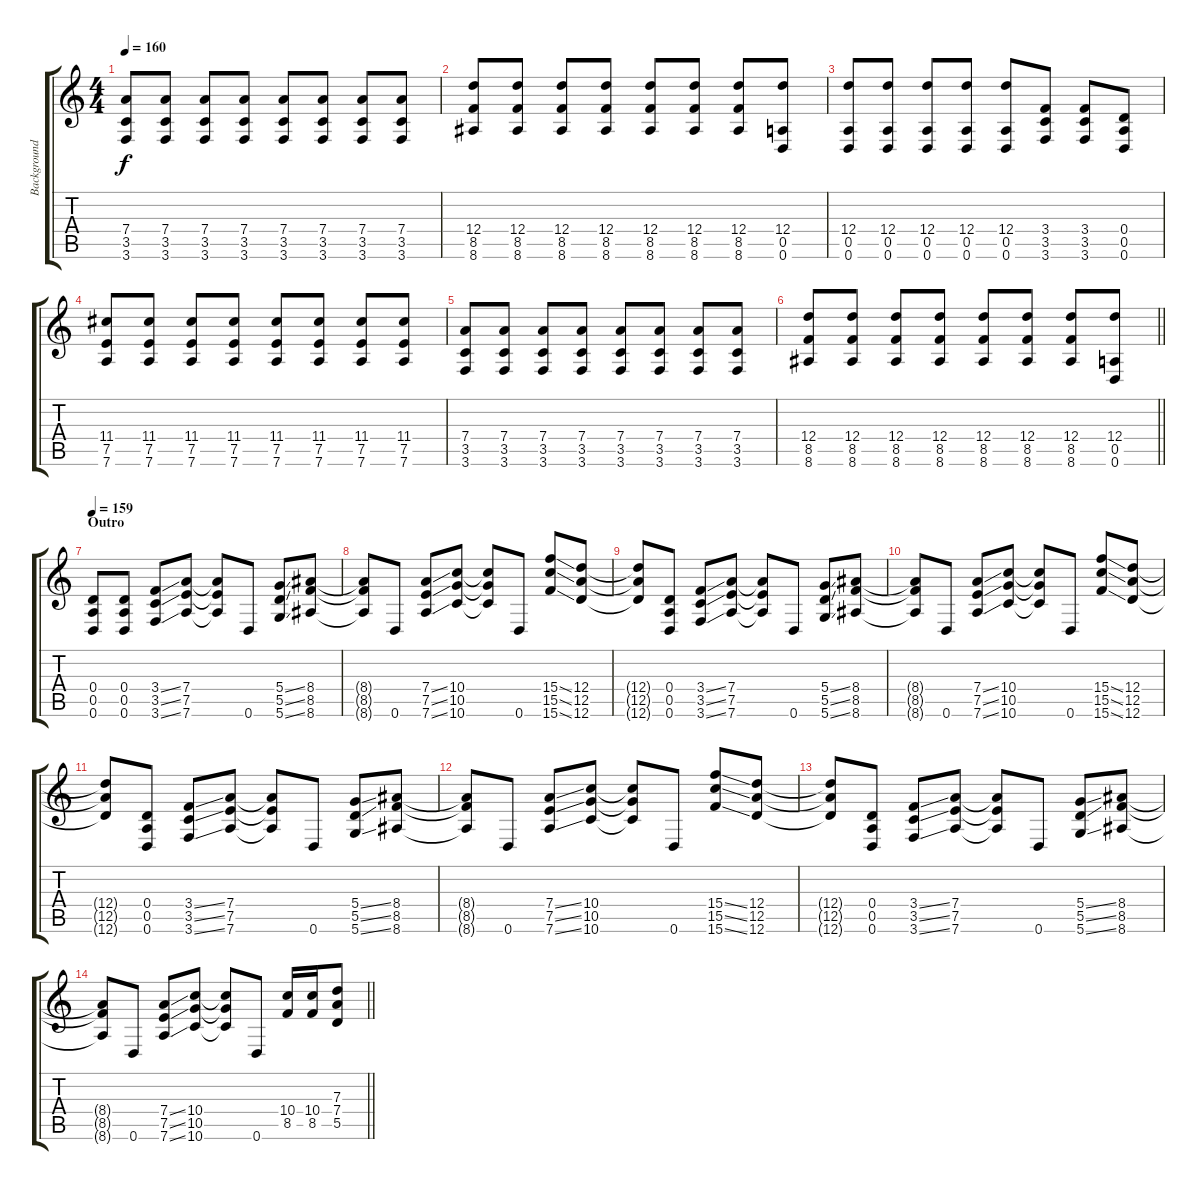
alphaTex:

\track ("Background Guitar" "Background") {instrument distortionguitar}
\staff {score tabs}
\tuning (E4 B3 G3 D3 A2 D2) {hide}
\ts (4 4)
\tempo 160
\clef g2
\ks c
(7.4 3.5 3.6).8{dy f} (7.4 3.5 3.6).8 (7.4 3.5 3.6).8 (7.4 3.5 3.6).8 (7.4 3.5 3.6).8 (7.4 3.5 3.6).8 (7.4 3.5 3.6).8 (7.4 3.5 3.6).8 |
(12.4 8.5 8.6).8 (12.4 8.5 8.6).8 (12.4 8.5 8.6).8 (12.4 8.5 8.6).8 (12.4 8.5 8.6).8 (12.4 8.5 8.6).8 (12.4 8.5 8.6).8 (12.4 0.5 0.6).8 |
(12.4 0.5 0.6).8 (12.4 0.5 0.6).8 (12.4 0.5 0.6).8 (12.4 0.5 0.6).8 (12.4 0.5 0.6).8 (3.4 3.5 3.6).8 (3.4 3.5 3.6).8 (0.4 0.5 0.6).8 |
(11.4 7.5 7.6).8 (11.4 7.5 7.6).8 (11.4 7.5 7.6).8 (11.4 7.5 7.6).8 (11.4 7.5 7.6).8 (11.4 7.5 7.6).8 (11.4 7.5 7.6).8 (11.4 7.5 7.6).8 |
(7.4 3.5 3.6).8 (7.4 3.5 3.6).8 (7.4 3.5 3.6).8 (7.4 3.5 3.6).8 (7.4 3.5 3.6).8 (7.4 3.5 3.6).8 (7.4 3.5 3.6).8 (7.4 3.5 3.6).8 |
\barLineRight lightlight
(12.4 8.5 8.6).8 (12.4 8.5 8.6).8 (12.4 8.5 8.6).8 (12.4 8.5 8.6).8 (12.4 8.5 8.6).8 (12.4 8.5 8.6).8 (12.4 8.5 8.6).8 (12.4 0.5 0.6).8 |
\section ("" "Outro")
\tempo 159
(0.4 0.5 0.6).8 (0.4 0.5 0.6).8 (3.4{ss} 3.5{ss} 3.6{ss}).8 (7.4 7.5 7.6).8 (7.4{t} 7.5{t} 7.6{t}).8 0.6.8 (5.4{ss} 5.5{ss} 5.6{ss}).8 (8.4 8.5 8.6).8 |
(8.4{t} 8.5{t} 8.6{t}).8 0.6.8 (7.4{ss} 7.5{ss} 7.6{ss}).8 (10.4 10.5 10.6).8 (10.4{t} 10.5{t} 10.6{t}).8 0.6.8 (15.4{ss} 15.5{ss} 15.6{ss}).8 (12.4 12.5 12.6).8 |
(12.4{t} 12.5{t} 12.6{t}).8 (0.4 0.5 0.6).8 (3.4{ss} 3.5{ss} 3.6{ss}).8 (7.4 7.5 7.6).8 (7.4{t} 7.5{t} 7.6{t}).8 0.6.8 (5.4{ss} 5.5{ss} 5.6{ss}).8 (8.4 8.5 8.6).8 |
(8.4{t} 8.5{t} 8.6{t}).8 0.6.8 (7.4{ss} 7.5{ss} 7.6{ss}).8 (10.4 10.5 10.6).8 (10.4{t} 10.5{t} 10.6{t}).8 0.6.8 (15.4{ss} 15.5{ss} 15.6{ss}).8 (12.4 12.5 12.6).8 |
(12.4{t} 12.5{t} 12.6{t}).8 (0.4 0.5 0.6).8 (3.4{ss} 3.5{ss} 3.6{ss}).8 (7.4 7.5 7.6).8 (7.4{t} 7.5{t} 7.6{t}).8 0.6.8 (5.4{ss} 5.5{ss} 5.6{ss}).8 (8.4 8.5 8.6).8 |
(8.4{t} 8.5{t} 8.6{t}).8 0.6.8 (7.4{ss} 7.5{ss} 7.6{ss}).8 (10.4 10.5 10.6).8 (10.4{t} 10.5{t} 10.6{t}).8 0.6.8 (15.4{ss} 15.5{ss} 15.6{ss}).8 (12.4 12.5 12.6).8 |
(12.4{t} 12.5{t} 12.6{t}).8 (0.4 0.5 0.6).8 (3.4{ss} 3.5{ss} 3.6{ss}).8 (7.4 7.5 7.6).8 (7.4{t} 7.5{t} 7.6{t}).8 0.6.8 (5.4{ss} 5.5{ss} 5.6{ss}).8 (8.4 8.5 8.6).8 |
\barLineRight lightlight
(8.4{t} 8.5{t} 8.6{t}).8 0.6.8 (7.4{ss} 7.5{ss} 7.6{ss}).8 (10.4 10.5 10.6).8 (10.4{t} 10.5{t} 10.6{t}).8 0.6.8 (10.4 8.5).16 (10.4 8.5).16 (7.3 7.4 5.5).8
